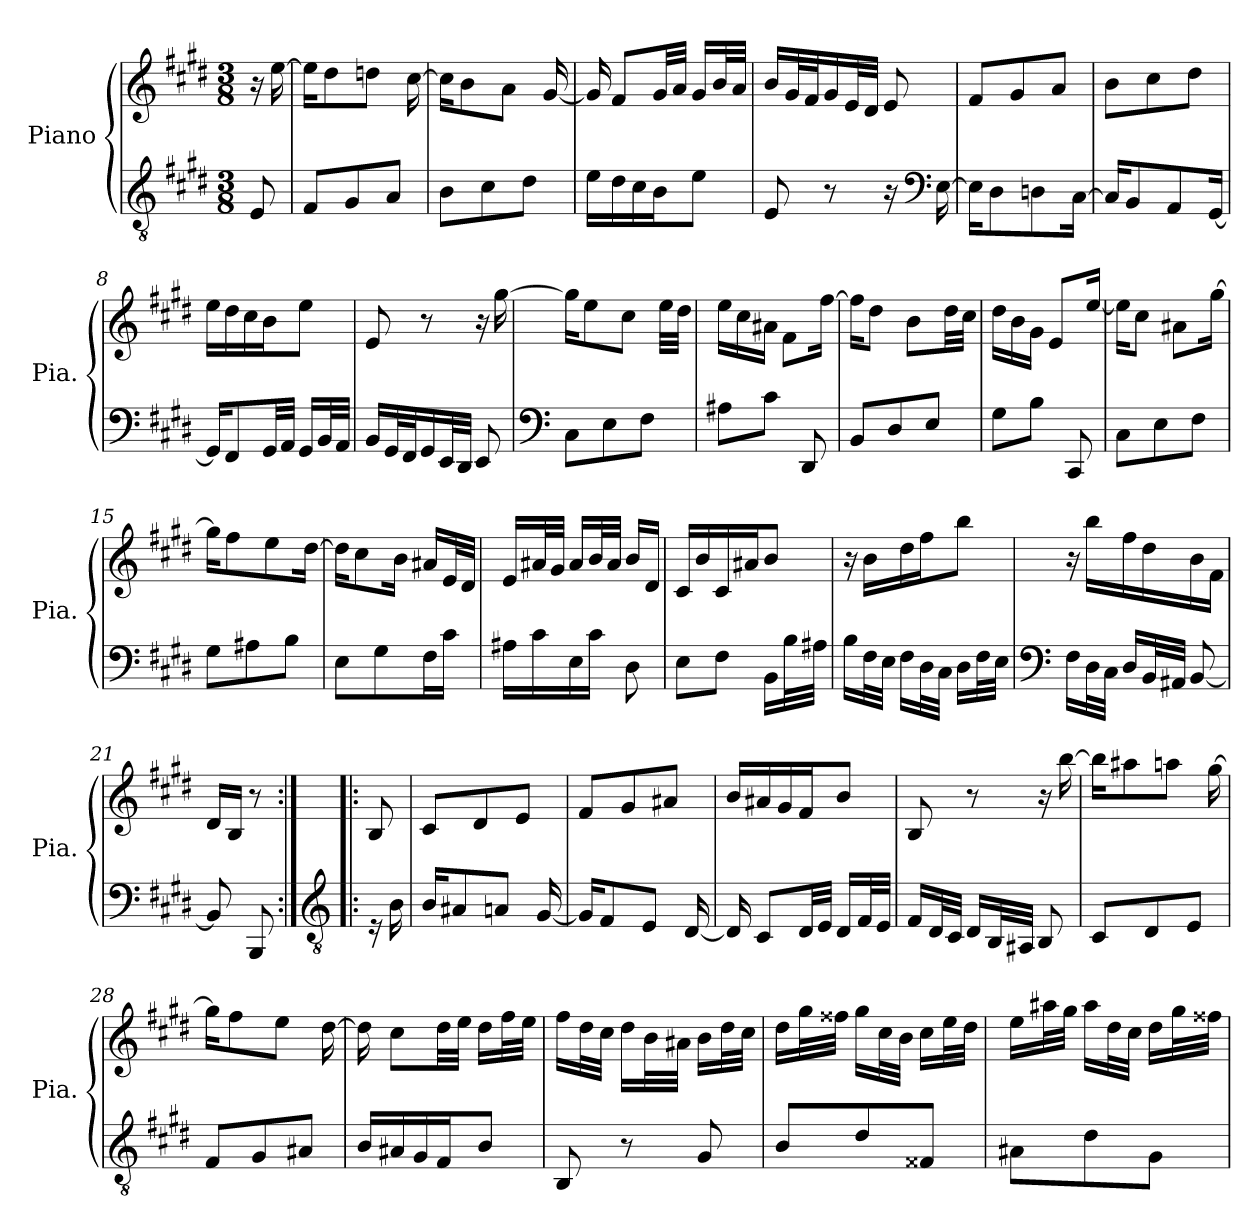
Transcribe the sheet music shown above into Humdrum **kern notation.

**kern	**kern	**dynam
*part1	*part1	*part1
*staff2	*staff1	*staff1/2
*I"Piano	*	*
*I'Pia.	*	*
*clefGv2	*clefG2	*
*k[f#c#g#d#]	*k[f#c#g#d#]	*
*M3/8	*M3/8	*
*MM60	*MM60	*
=1	=1	=1
!	!	!LO:DY:b=2
!	!	!LO:DY:n=1:b
8E/	16r	mp mp
.	[16ee\	.
=2	=2	=2
8F#/L	16ee\KL]	.
.	8dd#\	.
8G#/	.	.
.	8ddn\J	.
8A/J	.	.
.	[16cc#\	.
=3	=3	=3
8B\L	16cc#\KL]	.
.	8b\	.
8c#\	.	.
.	8a\J	.
8d#\J	.	.
.	[16g#/	.
=4	=4	=4
16e\LL	16g#/]	.
16d#\	8f#/L	.
16c#\	.	.
16B\J	32g#/LL	.
.	32a/JJJ	.
8e\J	16g#/LL	.
.	32b/L	.
.	32a/JJJ	.
=5	=5	=5
8E/	16b/LL	.
.	32g#/L	.
.	32f#/J	.
8r	16g#/	.
.	32e/L	.
.	32d#/JJJ	.
16r	8e/	.
*clefF4	*	*
[16E\	.	.
=6	=6	=6
16E\KL]	8f#/L	.
8D#\	.	.
.	8g#/	.
8Dn\	.	.
.	8a/J	.
[16C#\Jk	.	.
=7	=7	=7
16C#/KL]	8b\L	.
8BB/	.	.
.	8cc#\	.
8AA/	.	.
.	8dd#\J	.
[16GG#/Jk	.	.
!!LO:LB:g=z
=8	=8	=8
16GG#/KL]	16ee\LL	.
8FF#/	16dd#\	.
.	16cc#\	.
32GG#/LL	16b\J	.
32AA/JJJ	.	.
16GG#/LL	8ee\J	.
32BB/L	.	.
32AA/JJJ	.	.
=9	=9	=9
16BB/LL	8e/	.
32GG#/L	.	.
32FF#/J	.	.
16GG#/	8r	.
32EE/L	.	.
32DD#/JJJ	.	.
8EE/	16r	.
.	[16gg#\	.
=10	=10	=10
*clefF4	*	*
8C#\L	16gg#\KL]	.
.	8ee\	.
8E\	.	.
.	8cc#\J	.
8F#\J	.	.
.	32ee\LLL	.
.	32dd#\JJJ	.
=11	=11	=11
8A#X\L	16ee\LL	.
.	16cc#\	.
8c#\J	16a#X\JJ	.
.	8f#\L	.
8DD#/	.	.
.	[16ff#\Jk	.
=12	=12	=12
8BB/L	16ff#\KL]	.
.	8dd#\J	.
8D#/	.	.
.	8b\L	.
8E/J	.	.
.	32dd#\LL	.
.	32cc#\JJJ	.
!!LO:LB:g=z
=13	=13	=13
8G#\L	16dd#\LL	.
.	16b\	.
8B\J	16g#\JJ	.
.	8e/L	.
8CC#/	.	.
.	[16ee/Jk	.
=14	=14	=14
8C#\L	16ee\KL]	.
.	8cc#\J	.
8E\	.	.
.	8a#X\L	.
8F#\J	.	.
.	[16gg#\Jk	.
=15	=15	=15
8G#\L	16gg#\KL]	.
.	8ff#\	.
8A#X\	.	.
.	8ee\	.
8B\J	.	.
.	[16dd#\Jk	.
=16	=16	=16
8E\L	16dd#\KL]	.
.	8cc#\	.
8G#\	.	.
.	16b\Jk	.
16F#\L	16a#X/LL	.
16c#\JJ	32e/L	.
.	32d#/JJJ	.
=17	=17	=17
16A#X\LL	16e/LL	.
16c#\	32a#X/L	.
.	32g#/JJJ	.
16E\	16a#/LL	.
16c#\JJ	32b/L	.
.	32a#/JJJ	.
8D#\	16b/LL	.
.	16d#/JJ	.
!!LO:LB:g=z
=18	=18	=18
8E\L	16c#/LL	.
.	16b/	.
8F#\J	16c#/	.
.	16a#X/J	.
16BB\LL	8b/J	.
32B\L	.	.
32A#X\JJJ	.	.
=19	=19	=19
16B\LL	16r	.
32F#\L	16b\LL	.
32E\JJJ	.	.
16F#\LL	16dd#\	.
32D#\L	16ff#\J	.
32C#\JJJ	.	.
16D#\LL	8bb\J	.
32F#\L	.	.
32E\JJJ	.	.
=20	=20	=20
*clefF4	*	*
16F#\LL	16r	.
32D#\L	16bb\LL	.
32C#\JJJ	.	.
16D#/LL	16ff#\	.
32BB/L	16dd#\	.
32AA#X/JJJ	.	.
[8BB/	16b\	.
.	16f#\JJ	.
=21	=21	=21
8BB/]	16d#/LL	.
.	16B/JJ	.
8BBB/	8r	.
!!LO:PB:g=z
=22:|!|:	=22:|!|:	=22:|!|:
*clefGv2	*	*
16rE	8B/	.
16B\	.	.
=23	=23	=23
16B/KL	8c#/L	.
8A#X/	.	.
.	8d#/	.
8An/J	.	.
.	8e/J	.
[16G#/	.	.
=24	=24	=24
16G#/KL]	8f#/L	.
8F#/	.	.
.	8g#/	.
8E/J	.	.
.	8a#X/J	.
[16D#/	.	.
=25	=25	=25
16D#/]	16b/LL	.
8C#/L	16a#X/	.
.	16g#/	.
32D#/LL	16f#/J	.
32E/JJJ	.	.
16D#/LL	8b/J	.
32F#/L	.	.
32E/JJJ	.	.
=26	=26	=26
16F#/LL	8B/	.
32D#/L	.	.
32C#/JJJ	.	.
16D#/LL	8r	.
32BB/L	.	.
32AA#X/JJJ	.	.
8BB/	16r	.
.	[16bb\	.
=27	=27	=27
8C#/L	16bb\KL]	.
.	8aa#X\	.
8D#/	.	.
.	8aan\J	.
8E/J	.	.
.	[16gg#\	.
!!LO:LB:g=z
=28	=28	=28
8F#/L	16gg#\KL]	.
.	8ff#\	.
8G#/	.	.
.	8ee\J	.
8A#X/J	.	.
.	[16dd#\	.
=29	=29	=29
16B/LL	16dd#\]	.
16A#X/	8cc#\L	.
16G#/	.	.
16F#/J	32dd#\LL	.
.	32ee\JJJ	.
8B/J	16dd#\LL	.
.	32ff#\L	.
.	32ee\JJJ	.
=30	=30	=30
8BB/	16ff#\LL	.
.	32dd#\L	.
.	32cc#\JJJ	.
8r	16dd#\LL	.
.	32b\L	.
.	32a#X\JJJ	.
8G#/	16b\LL	.
.	32dd#\L	.
.	32cc#\JJJ	.
=31	=31	=31
8B/L	16dd#\LL	.
.	32gg#\L	.
.	32ff##X\JJJ	.
8d#/	16gg#\LL	.
.	32cc#\L	.
.	32b\JJJ	.
8F##X/J	16cc#\LL	.
.	32ee\L	.
.	32dd#\JJJ	.
!!LO:LB:g=z
=32	=32	=32
8A#X\L	16ee\LL	.
.	32aa#X\L	.
.	32gg#\JJJ	.
8d#\	16aa#\LL	.
.	32dd#\L	.
.	32cc#\JJJ	.
8G#\J	16dd#\LL	.
.	32gg#\L	.
.	32ff##X\JJJ	.
=	=	=
*-	*-	*-
